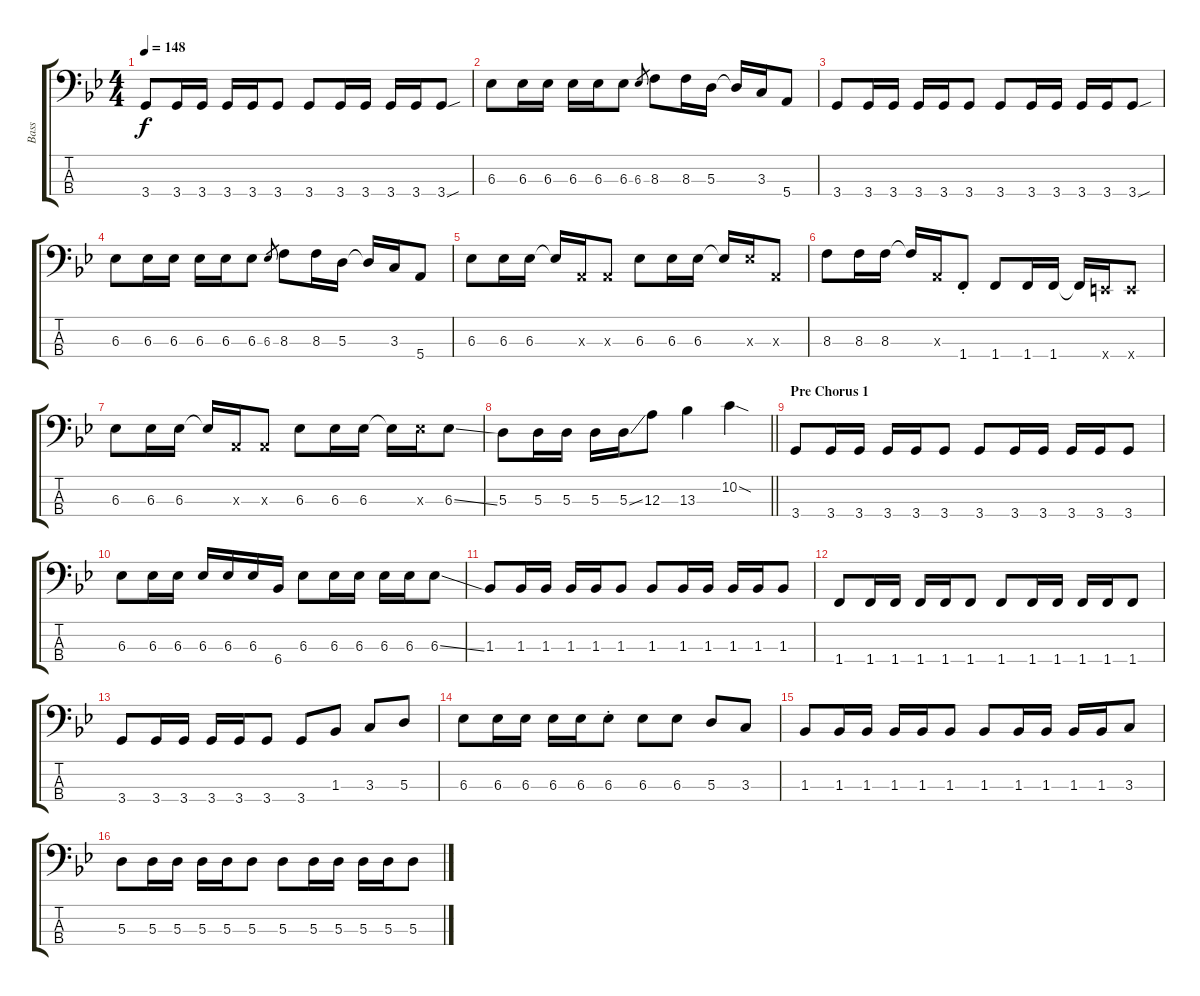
\track ("Bass" "Bass") {instrument electricbasspick}
\staff {score tabs}
\tuning (G2 D2 A1 E1) {hide}
\ts (4 4)
\tempo 148
\clef f4
\ks gminor
3.4.8{dy f} 3.4.16 3.4.16 3.4.16 3.4.16 3.4.8 3.4.8 3.4.16 3.4.16 3.4.16 3.4.16 3.4{sou}.8 |
6.3.8 6.3.16 6.3.16 6.3.16 6.3.16 6.3.8 6.3.8{gr} 8.3.8 8.3.16 5.3.16 5.3{t}.16 3.3.16 5.4.8 |
3.4.8 3.4.16 3.4.16 3.4.16 3.4.16 3.4.8 3.4.8 3.4.16 3.4.16 3.4.16 3.4.16 3.4{sou}.8 |
6.3.8 6.3.16 6.3.16 6.3.16 6.3.16 6.3.8 6.3.8{gr} 8.3.8 8.3.16 5.3.16 5.3{t}.16 3.3.16 5.4.8 |
6.3.8 6.3.16 6.3.16 6.3{t}.16 0.3{x}.16 0.3{x}.8 6.3.8 6.3.16 6.3.16 6.3{t}.16 6.3{x}.16 0.3{x}.8 |
8.3.8 8.3.16 8.3.16 8.3{t}.16 0.3{x}.16 1.4{st}.8 1.4.8 1.4.16 1.4.16 1.4{t}.16 0.4{x}.16 0.4{x}.8 |
6.3.8 6.3.16 6.3.16 6.3{t}.16 0.3{x}.16 0.3{x}.8 6.3.8 6.3.16 6.3.16 6.3{t}.16 6.3{x}.16 6.3{ss}.8 |
\barLineRight lightlight
5.3.8 5.3.16 5.3.16 5.3.16 5.3{ss}.16 12.3.8 13.3.4 10.2{sod}.4 |
\section ("" "Pre Chorus 1")
3.4.8 3.4.16 3.4.16 3.4.16 3.4.16 3.4.8 3.4.8 3.4.16 3.4.16 3.4.16 3.4.16 3.4.8 |
6.3.8 6.3.16 6.3.16 6.3.16 6.3.16 6.3.16 6.4.16 6.3.8 6.3.16 6.3.16 6.3.16 6.3.16 6.3{ss}.8 |
1.3.8 1.3.16 1.3.16 1.3.16 1.3.16 1.3.8 1.3.8 1.3.16 1.3.16 1.3.16 1.3.16 1.3.8 |
1.4.8 1.4.16 1.4.16 1.4.16 1.4.16 1.4.8 1.4.8 1.4.16 1.4.16 1.4.16 1.4.16 1.4.8 |
3.4.8 3.4.16 3.4.16 3.4.16 3.4.16 3.4.8 3.4.8 1.3.8 3.3.8 5.3.8 |
6.3.8 6.3.16 6.3.16 6.3.16 6.3.16 6.3{st}.8 6.3.8 6.3.8 5.3.8 3.3.8 |
1.3.8 1.3.16 1.3.16 1.3.16 1.3.16 1.3.8 1.3.8 1.3.16 1.3.16 1.3.16 1.3.16 3.3.8 |
5.3.8 5.3.16 5.3.16 5.3.16 5.3.16 5.3.8 5.3.8 5.3.16 5.3.16 5.3.16 5.3.16 5.3.8
